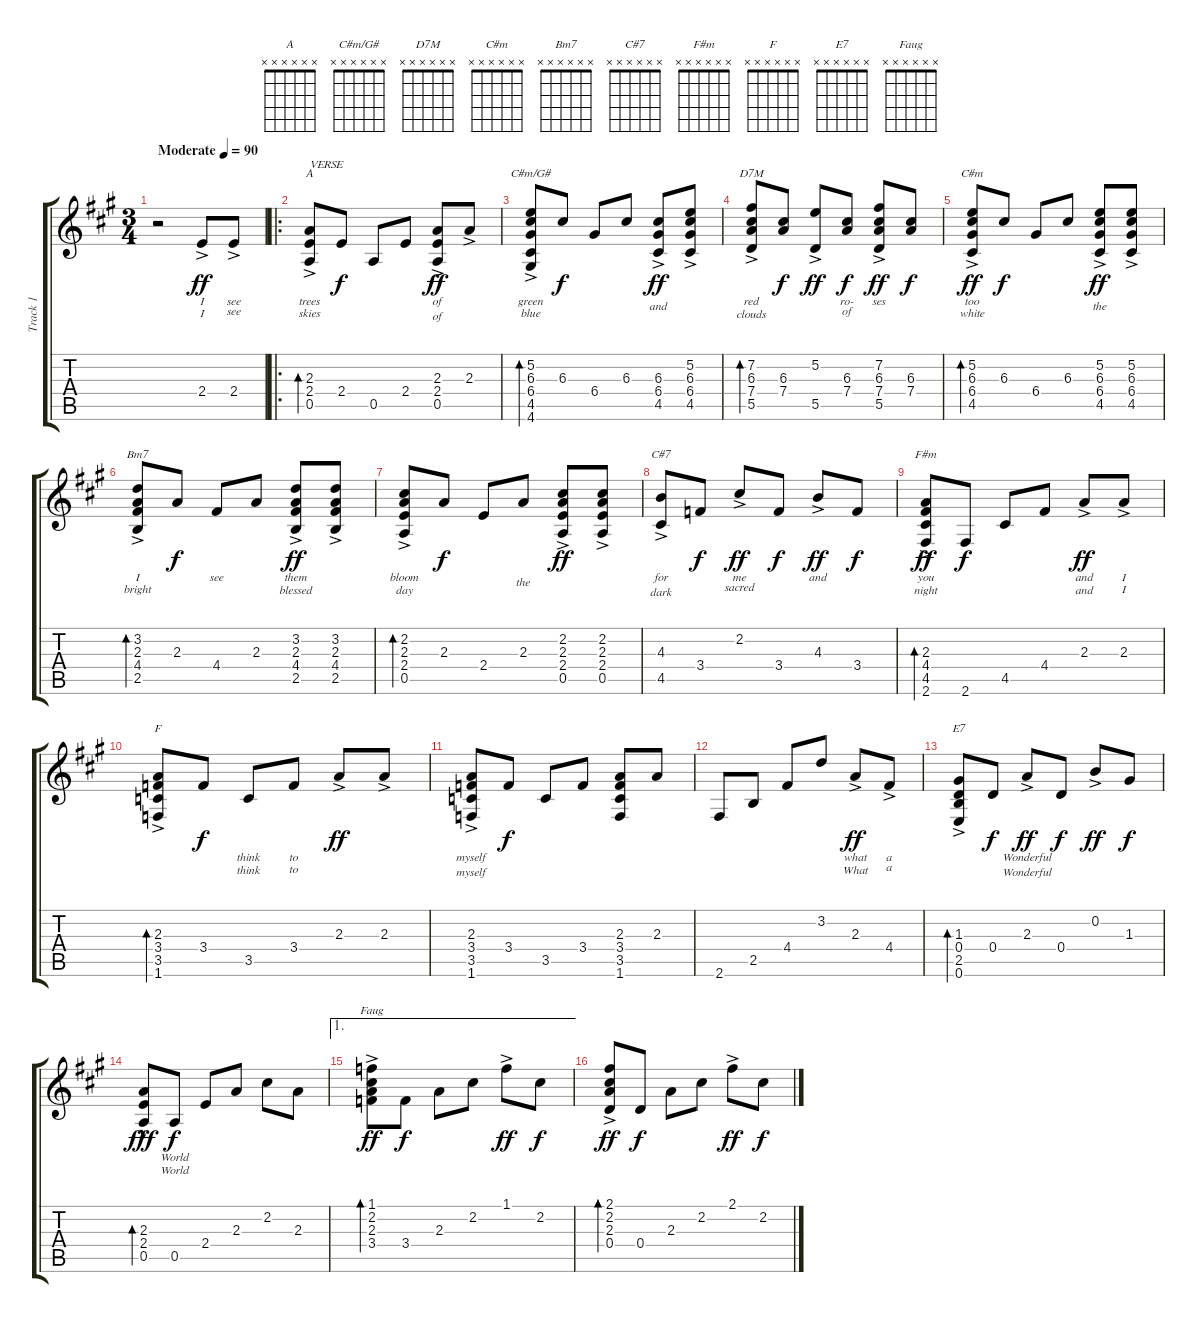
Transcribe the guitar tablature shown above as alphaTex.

\track ("Track 1" "Track 1") {instrument acousticguitarnylon}
\staff {score tabs}
\tuning (E4 B3 G3 D3 A2 E2) {hide}
\chord ("A" x x x x x x)
\chord ("C#m/G#" x x x x x x)
\chord ("D7M" x x x x x x)
\chord ("C#m" x x x x x x)
\chord ("Bm7" x x x x x x)
\chord ("C#7" x x x x x x)
\chord ("F#m" x x x x x x)
\chord ("F" x x x x x x)
\chord ("E7" x x x x x x)
\chord ("Faug" x x x x x x)
\ts (3 4)
\tempo (90 "Moderate")
\clef g2
\ks a
r.2{dy ff instrument acousticguitarnylon} 2.4{ac}.8{lyrics (0 "I") lyrics (1 "I") lyrics (2 "") lyrics (3 "") lyrics (4 "")} 2.4{ac}.8{lyrics (0 "see") lyrics (1 "see") lyrics (2 "") lyrics (3 "") lyrics (4 "")} |
\ro
(2.3{ac} 2.4 0.5).8{bd 240 ch "A" txt "VERSE" lyrics (0 "trees") lyrics (1 "skies") lyrics (2 "") lyrics (3 "") lyrics (4 "")} 2.4.8{lyrics (0 "") lyrics (1 "") lyrics (2 "") lyrics (3 "") lyrics (4 "") dy f} 0.5.8{lyrics (0 "") lyrics (1 "") lyrics (2 "") lyrics (3 "") lyrics (4 "")} 2.4.8{lyrics (0 "") lyrics (1 "") lyrics (2 "") lyrics (3 "") lyrics (4 "")} (2.3{ac} 2.4 0.5).8{lyrics (0 "of") lyrics (1 "of") lyrics (2 "") lyrics (3 "") lyrics (4 "") dy ff} 2.3{ac}.8{lyrics (0 "") lyrics (1 "") lyrics (2 "") lyrics (3 "") lyrics (4 "")} |
(5.2{ac} 6.3 6.4 4.5 4.6).8{bd 240 ch "C#m/G#" lyrics (0 "green") lyrics (1 "blue") lyrics (2 "") lyrics (3 "") lyrics (4 "")} 6.3.8{lyrics (0 "") lyrics (1 "") lyrics (2 "") lyrics (3 "") lyrics (4 "") dy f} 6.4.8{lyrics (0 "") lyrics (1 "") lyrics (2 "") lyrics (3 "") lyrics (4 "")} 6.3.8{lyrics (0 "") lyrics (1 "") lyrics (2 "") lyrics (3 "") lyrics (4 "")} (6.3{ac} 6.4 4.5).8{lyrics (0 "") lyrics (1 "and") lyrics (2 "") lyrics (3 "") lyrics (4 "") dy ff} (5.2{ac} 6.3 6.4 4.5).8{lyrics (0 "") lyrics (1 "") lyrics (2 "") lyrics (3 "") lyrics (4 "")} |
(7.2{ac} 6.3 7.4 5.5).8{bd 240 ch "D7M" lyrics (0 "red") lyrics (1 "clouds") lyrics (2 "") lyrics (3 "") lyrics (4 "")} (6.3 7.4).8{lyrics (0 "") lyrics (1 "") lyrics (2 "") lyrics (3 "") lyrics (4 "") dy f} (5.2{ac} 5.5).8{lyrics (0 "") lyrics (1 "") lyrics (2 "") lyrics (3 "") lyrics (4 "") dy ff} (6.3 7.4).8{lyrics (0 "ro-") lyrics (1 "of") lyrics (2 "") lyrics (3 "") lyrics (4 "") dy f} (7.2{ac} 6.3 7.4 5.5).8{lyrics (0 "ses") lyrics (1 "") lyrics (2 "") lyrics (3 "") lyrics (4 "") dy ff} (6.3 7.4).8{lyrics (0 "") lyrics (1 "") lyrics (2 "") lyrics (3 "") lyrics (4 "") dy f} |
(5.2{ac} 6.3 6.4 4.5).8{bd 240 ch "C#m" lyrics (0 "too") lyrics (1 "white") lyrics (2 "") lyrics (3 "") lyrics (4 "") dy ff} 6.3.8{lyrics (0 "") lyrics (1 "") lyrics (2 "") lyrics (3 "") lyrics (4 "") dy f} 6.4.8{lyrics (0 "") lyrics (1 "") lyrics (2 "") lyrics (3 "") lyrics (4 "")} 6.3.8{lyrics (0 "") lyrics (1 "") lyrics (2 "") lyrics (3 "") lyrics (4 "")} (5.2{ac} 6.3 6.4 4.5).8{lyrics (0 "") lyrics (1 "the") lyrics (2 "") lyrics (3 "") lyrics (4 "") dy ff} (5.2{ac} 6.3 6.4 4.5).8{lyrics (0 "") lyrics (1 "") lyrics (2 "") lyrics (3 "") lyrics (4 "")} |
(3.2{ac} 2.3 4.4 2.5).8{bd 240 ch "Bm7" lyrics (0 "I") lyrics (1 "bright") lyrics (2 "") lyrics (3 "") lyrics (4 "")} 2.3.8{lyrics (0 "") lyrics (1 "") lyrics (2 "") lyrics (3 "") lyrics (4 "") dy f} 4.4.8{lyrics (0 "see") lyrics (1 "") lyrics (2 "") lyrics (3 "") lyrics (4 "")} 2.3.8{lyrics (0 "") lyrics (1 "") lyrics (2 "") lyrics (3 "") lyrics (4 "")} (3.2{ac} 2.3 4.4 2.5).8{lyrics (0 "them") lyrics (1 "blessed") lyrics (2 "") lyrics (3 "") lyrics (4 "") dy ff} (3.2{ac} 2.3 4.4 2.5).8{lyrics (0 "") lyrics (1 "") lyrics (2 "") lyrics (3 "") lyrics (4 "")} |
(2.2{ac} 2.3 2.4 0.5).8{bd 240 lyrics (0 "bloom") lyrics (1 "day") lyrics (2 "") lyrics (3 "") lyrics (4 "")} 2.3.8{lyrics (0 "") lyrics (1 "") lyrics (2 "") lyrics (3 "") lyrics (4 "") dy f} 2.4.8{lyrics (0 "") lyrics (1 "") lyrics (2 "") lyrics (3 "") lyrics (4 "")} 2.3.8{lyrics (0 "") lyrics (1 "the") lyrics (2 "") lyrics (3 "") lyrics (4 "")} (2.2{ac} 2.3 2.4 0.5).8{lyrics (0 "") lyrics (1 "") lyrics (2 "") lyrics (3 "") lyrics (4 "") dy ff} (2.2{ac} 2.3 2.4 0.5).8{lyrics (0 "") lyrics (1 "") lyrics (2 "") lyrics (3 "") lyrics (4 "")} |
(4.3{ac} 4.5).8{ch "C#7" lyrics (0 "for") lyrics (1 "dark") lyrics (2 "") lyrics (3 "") lyrics (4 "")} 3.4.8{lyrics (0 "") lyrics (1 "") lyrics (2 "") lyrics (3 "") lyrics (4 "") dy f} 2.2{ac}.8{lyrics (0 "me") lyrics (1 "sacred") lyrics (2 "") lyrics (3 "") lyrics (4 "") dy ff} 3.4.8{lyrics (0 "") lyrics (1 "") lyrics (2 "") lyrics (3 "") lyrics (4 "") dy f} 4.3{ac}.8{lyrics (0 "and") lyrics (1 "") lyrics (2 "") lyrics (3 "") lyrics (4 "") dy ff} 3.4.8{lyrics (0 "") lyrics (1 "") lyrics (2 "") lyrics (3 "") lyrics (4 "") dy f} |
(2.3{ac} 4.4 4.5 2.6).8{bd 240 ch "F#m" lyrics (0 "you") lyrics (1 "night") lyrics (2 "") lyrics (3 "") lyrics (4 "") dy ff} 2.6.8{lyrics (0 "") lyrics (1 "") lyrics (2 "") lyrics (3 "") lyrics (4 "") dy f} 4.5.8{lyrics (0 "") lyrics (1 "") lyrics (2 "") lyrics (3 "") lyrics (4 "")} 4.4.8{lyrics (0 "") lyrics (1 "") lyrics (2 "") lyrics (3 "") lyrics (4 "")} 2.3{ac}.8{lyrics (0 "and") lyrics (1 "and") lyrics (2 "") lyrics (3 "") lyrics (4 "") dy ff} 2.3{ac}.8{lyrics (0 "I") lyrics (1 "I") lyrics (2 "") lyrics (3 "") lyrics (4 "")} |
(2.3{ac} 3.4 3.5 1.6).8{bd 240 ch "F" lyrics (0 "") lyrics (1 "") lyrics (2 "") lyrics (3 "") lyrics (4 "")} 3.4.8{lyrics (0 "") lyrics (1 "") lyrics (2 "") lyrics (3 "") lyrics (4 "") dy f} 3.5.8{lyrics (0 "think") lyrics (1 "think") lyrics (2 "") lyrics (3 "") lyrics (4 "")} 3.4.8{lyrics (0 "to") lyrics (1 "to") lyrics (2 "") lyrics (3 "") lyrics (4 "")} 2.3{ac}.8{lyrics (0 "") lyrics (1 "") lyrics (2 "") lyrics (3 "") lyrics (4 "") dy ff} 2.3{ac}.8{lyrics (0 "") lyrics (1 "") lyrics (2 "") lyrics (3 "") lyrics (4 "")} |
(2.3{ac} 3.4 3.5 1.6).8{lyrics (0 "myself") lyrics (1 "myself") lyrics (2 "") lyrics (3 "") lyrics (4 "")} 3.4.8{lyrics (0 "") lyrics (1 "") lyrics (2 "") lyrics (3 "") lyrics (4 "") dy f} 3.5.8{lyrics (0 "") lyrics (1 "") lyrics (2 "") lyrics (3 "") lyrics (4 "")} 3.4.8{lyrics (0 "") lyrics (1 "") lyrics (2 "") lyrics (3 "") lyrics (4 "")} (2.3 3.4 3.5 1.6).8{lyrics (0 "") lyrics (1 "") lyrics (2 "") lyrics (3 "") lyrics (4 "")} 2.3.8{lyrics (0 "") lyrics (1 "") lyrics (2 "") lyrics (3 "") lyrics (4 "")} |
2.6.8{lyrics (0 "") lyrics (1 "") lyrics (2 "") lyrics (3 "") lyrics (4 "")} 2.5.8{lyrics (0 "") lyrics (1 "") lyrics (2 "") lyrics (3 "") lyrics (4 "")} 4.4.8{lyrics (0 "") lyrics (1 "") lyrics (2 "") lyrics (3 "") lyrics (4 "")} 3.2.8{lyrics (0 "") lyrics (1 "") lyrics (2 "") lyrics (3 "") lyrics (4 "")} 2.3{ac}.8{lyrics (0 "what") lyrics (1 "What") lyrics (2 "") lyrics (3 "") lyrics (4 "") dy ff} 4.4{ac}.8{lyrics (0 "a") lyrics (1 "a") lyrics (2 "") lyrics (3 "") lyrics (4 "")} |
(1.3{ac} 0.4 2.5 0.6).8{bd 240 ch "E7" lyrics (0 "") lyrics (1 "") lyrics (2 "") lyrics (3 "") lyrics (4 "")} 0.4.8{lyrics (0 "") lyrics (1 "") lyrics (2 "") lyrics (3 "") lyrics (4 "") dy f} 2.3{ac}.8{lyrics (0 "Wonderful") lyrics (1 "Wonderful") lyrics (2 "") lyrics (3 "") lyrics (4 "") dy ff} 0.4.8{lyrics (0 "") lyrics (1 "") lyrics (2 "") lyrics (3 "") lyrics (4 "") dy f} 0.2{ac}.8{lyrics (0 "") lyrics (1 "") lyrics (2 "") lyrics (3 "") lyrics (4 "") dy ff} 1.3.8{lyrics (0 "") lyrics (1 "") lyrics (2 "") lyrics (3 "") lyrics (4 "") dy f} |
(2.3{hac} 2.4 0.5).8{bd 240 lyrics (0 "") lyrics (1 "") lyrics (2 "") lyrics (3 "") lyrics (4 "") dy fff} 0.5.8{lyrics (0 "World") lyrics (1 "World") lyrics (2 "") lyrics (3 "") lyrics (4 "") dy f} 2.4.8 2.3.8 2.2.8 2.3.8 |
\ae 1
(1.1{ac} 2.2 2.3 3.4).8{bd 240 ch "Faug" dy ff} 3.4.8{dy f} 2.3.8 2.2.8 1.1{ac}.8{dy ff} 2.2.8{dy f} |
(2.1{ac} 2.2 2.3 0.4).8{bd 240 dy ff} 0.4.8{dy f} 2.3.8 2.2.8 2.1{ac}.8{dy ff} 2.2.8{dy f}
